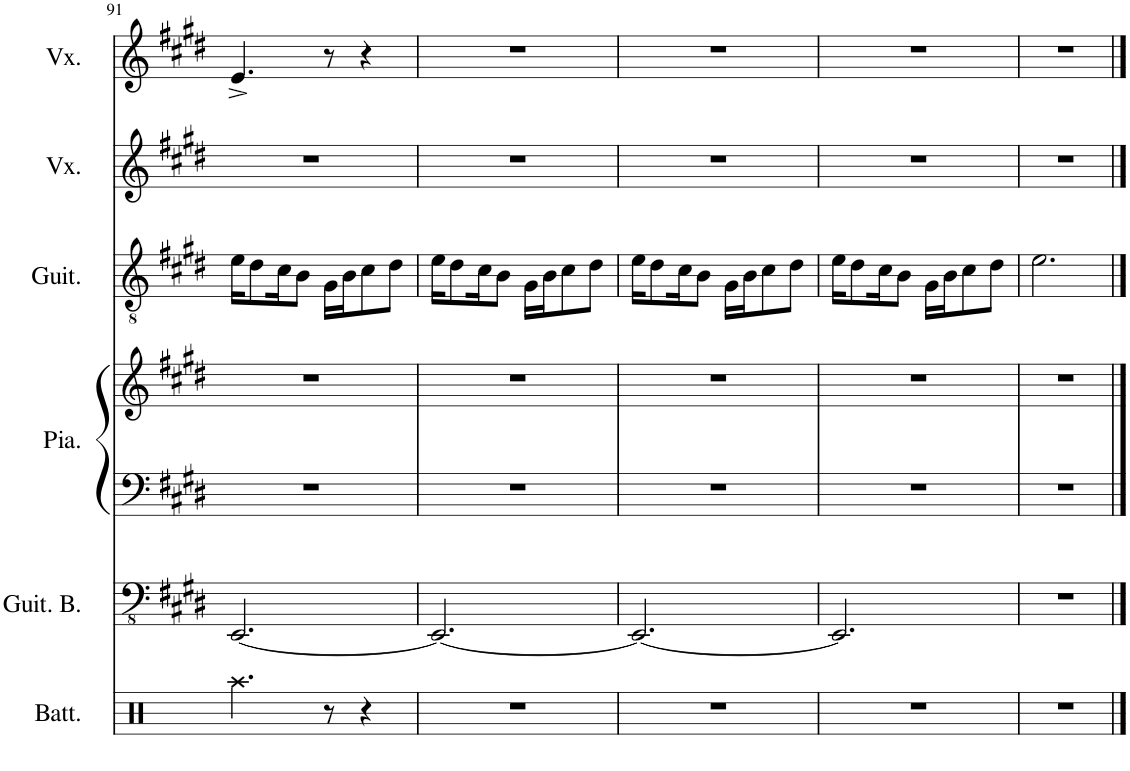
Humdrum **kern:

**kern	**kern	**kern	**kern	**kern	**kern	**kern
*part6	*part5	*part4	*part4	*part3	*part2	*part1
*staff7	*staff6	*staff5	*staff4	*staff3	*staff2	*staff1
*I"Batterie	*I"Guitare basse	*I"Piano	*	*I"Guitare classique	*I"Voix	*I"Voix
*I'Batt.	*I'Guit. B.	*I'Pia.	*	*I'Guit.	*I'Vx.	*I'Vx.
!!LO:PB:g=z
*clefX	*clefFv4	*clefF4	*clefG2	*clefGv2	*clefG2	*clefG2
*k[]	*k[f#c#g#d#]	*k[f#c#g#d#]	*k[f#c#g#d#]	*k[f#c#g#d#]	*k[f#c#g#d#]	*k[f#c#g#d#]
*M6/8	*M6/8	*M6/8	*M6/8	*M6/8	*M6/8	*M6/8
=91	=91	=91	=91	=91	=91	=91
4.Raa\	[2.EEE/	2.r	2.r	16e\KL	2.r	4.e^/
.	.	.	.	8d#\	.	.
.	.	.	.	16c#\K	.	.
.	.	.	.	8B\J	.	.
8r	.	.	.	16G#\LL	.	8r
.	.	.	.	16B\J	.	.
4r	.	.	.	8c#\	.	4r
.	.	.	.	8d#\J	.	.
=92	=92	=92	=92	=92	=92	=92
2.r	2.EEE/_	2.r	2.r	16e\KL	2.r	2.r
.	.	.	.	8d#\	.	.
.	.	.	.	16c#\K	.	.
.	.	.	.	8B\J	.	.
.	.	.	.	16G#\LL	.	.
.	.	.	.	16B\J	.	.
.	.	.	.	8c#\	.	.
.	.	.	.	8d#\J	.	.
=93	=93	=93	=93	=93	=93	=93
2.r	2.EEE/_	2.r	2.r	16e\KL	2.r	2.r
.	.	.	.	8d#\	.	.
.	.	.	.	16c#\K	.	.
.	.	.	.	8B\J	.	.
.	.	.	.	16G#\LL	.	.
.	.	.	.	16B\J	.	.
.	.	.	.	8c#\	.	.
.	.	.	.	8d#\J	.	.
=94	=94	=94	=94	=94	=94	=94
2.r	2.EEE/]	2.r	2.r	16e\KL	2.r	2.r
.	.	.	.	8d#\	.	.
.	.	.	.	16c#\K	.	.
.	.	.	.	8B\J	.	.
.	.	.	.	16G#\LL	.	.
.	.	.	.	16B\J	.	.
.	.	.	.	8c#\	.	.
.	.	.	.	8d#\J	.	.
=95	=95	=95	=95	=95	=95	=95
2.r	2.r	2.r	2.r	2.e\	2.r	2.r
==	==	==	==	==	==	==
*-	*-	*-	*-	*-	*-	*-
